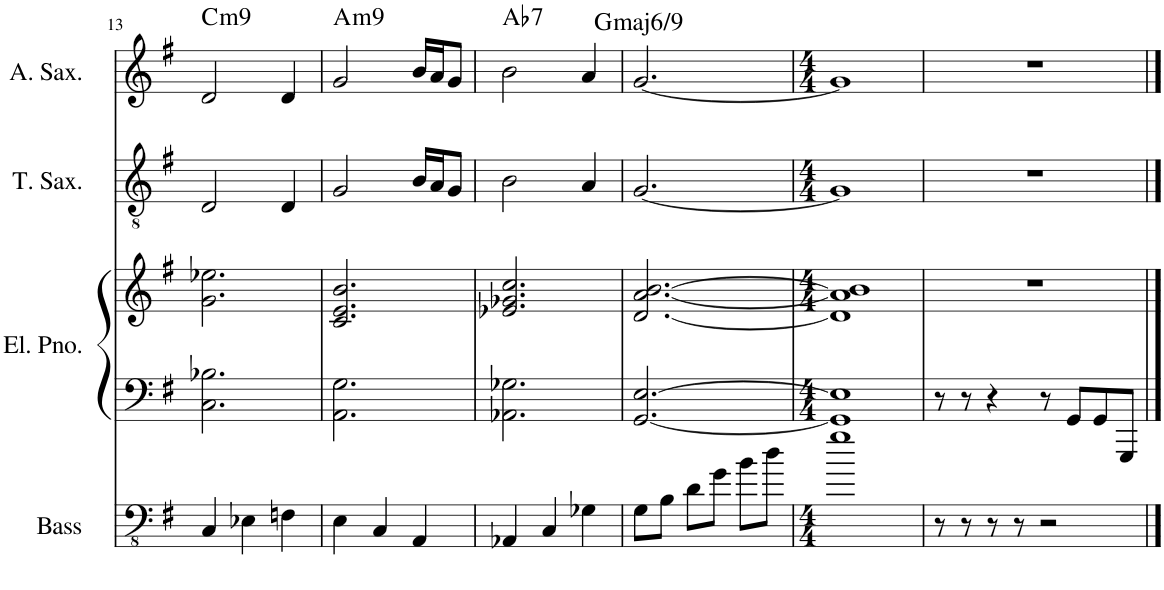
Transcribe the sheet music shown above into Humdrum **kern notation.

**kern	**kern	**kern	**kern	**kern	**harte
*part4	*part3	*part3	*part2	*part1	*part1
*staff5	*staff4	*staff3	*staff2	*staff1	*
*I"Acoustic Bass	*I"Electric Piano	*	*I"Tenor Saxophone	*I"Alto Saxophone	*
*I'Bass	*I'El. Pno.	*	*I'T. Sax.	*I'A. Sax.	*
!!LO:PB:g=z
*clefFv4	*clefF4	*clefG2	*clefGv2	*clefG2	*
*	*	*	*ITrd8c14	*ITrd5c9	*
*k[f#]	*k[f#]	*k[f#]	*k[f#]	*k[f#]	*
*M3/4	*M3/4	*M3/4	*M3/4	*M3/4	*
=13	=13	=13	=13	=13	=13
!	!	!	!	!	!LO:H:kt=m9
4CC/	2.C\ 2.B-X\	2.g\ 2.ee-X\	2D/	2d/	C:min9
4EE-X\	.	.	.	.	.
4FFn\	.	.	4D/	4d/	.
=14	=14	=14	=14	=14	=14
!	!	!	!	!	!LO:H:kt=m9
4EE\	2.AA\ 2.G\	2.c/ 2.e/ 2.b/	2G/	2g/	A:min9
4CC/	.	.	.	.	.
4AAA/	.	.	16B/LL	16b/LL	.
.	.	.	16A/J	16a/J	.
.	.	.	8G/J	8g/J	.
=15	=15	=15	=15	=15	=15
!	!	!	!	!	!LO:H:kt=7
4AAA-X/	2.AA-X\ 2.G-X\	2.e-X/ 2.g-X/ 2.cc/	2B\	2b\	Ab:7
4CC/	.	.	.	.	.
4GG-X\	.	.	4A/	4an/	.
=16	=16	=16	=16	=16	=16
!	!	!	!	!	!LO:H:kt=maj/6
8GG\L	[2.GG/ [2.E/	[2.d/ [2.a/ [2.b/	[2.G/	[2.g/	G:maj6(9)
8BB\J	.	.	.	.	.
8D\L	.	.	.	.	.
8G\J	.	.	.	.	.
8B\L	.	.	.	.	.
8d\J	.	.	.	.	.
=17	=17	=17	=17	=17	=17
*M4/4	*M4/4	*M4/4	*M4/4	*M4/4	*
1g	1GG] 1E]	1d] 1a] 1b]	1G]	1g]	.
=18	=18	=18	=18	=18	=18
8r	8r	1r	1r	1r	.
8r	8r	.	.	.	.
8r	4r	.	.	.	.
8r	.	.	.	.	.
2r	8r	.	.	.	.
.	8GG/L	.	.	.	.
.	8GG/	.	.	.	.
.	8GGG/J	.	.	.	.
==	==	==	==	==	==
*-	*-	*-	*-	*-	*-
